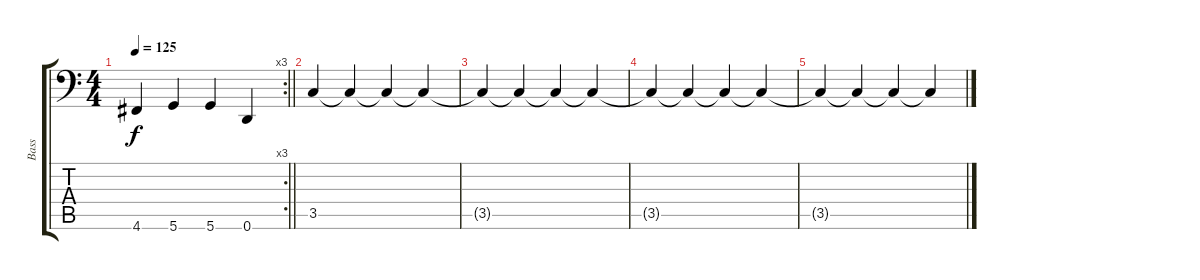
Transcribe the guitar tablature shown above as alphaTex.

\track ("Bass" "Bass") {instrument electricbassfinger}
\staff {score tabs}
\tuning (E3 B2 G2 D2 A1 D1) {hide}
\rc 3
\ts (4 4)
\tempo 125
\clef f4
\barLineRight lightlight
\ks c
4.6.4{dy f} 5.6.4 5.6.4 0.6.4 |
3.5.4 3.5{t}.4 3.5{t}.4 3.5{t}.4 |
3.5{t}.4 3.5{t}.4 3.5{t}.4 3.5{t}.4 |
3.5{t}.4 3.5{t}.4 3.5{t}.4 3.5{t}.4 |
3.5{t}.4 3.5{t}.4 3.5{t}.4 3.5{t}.4
